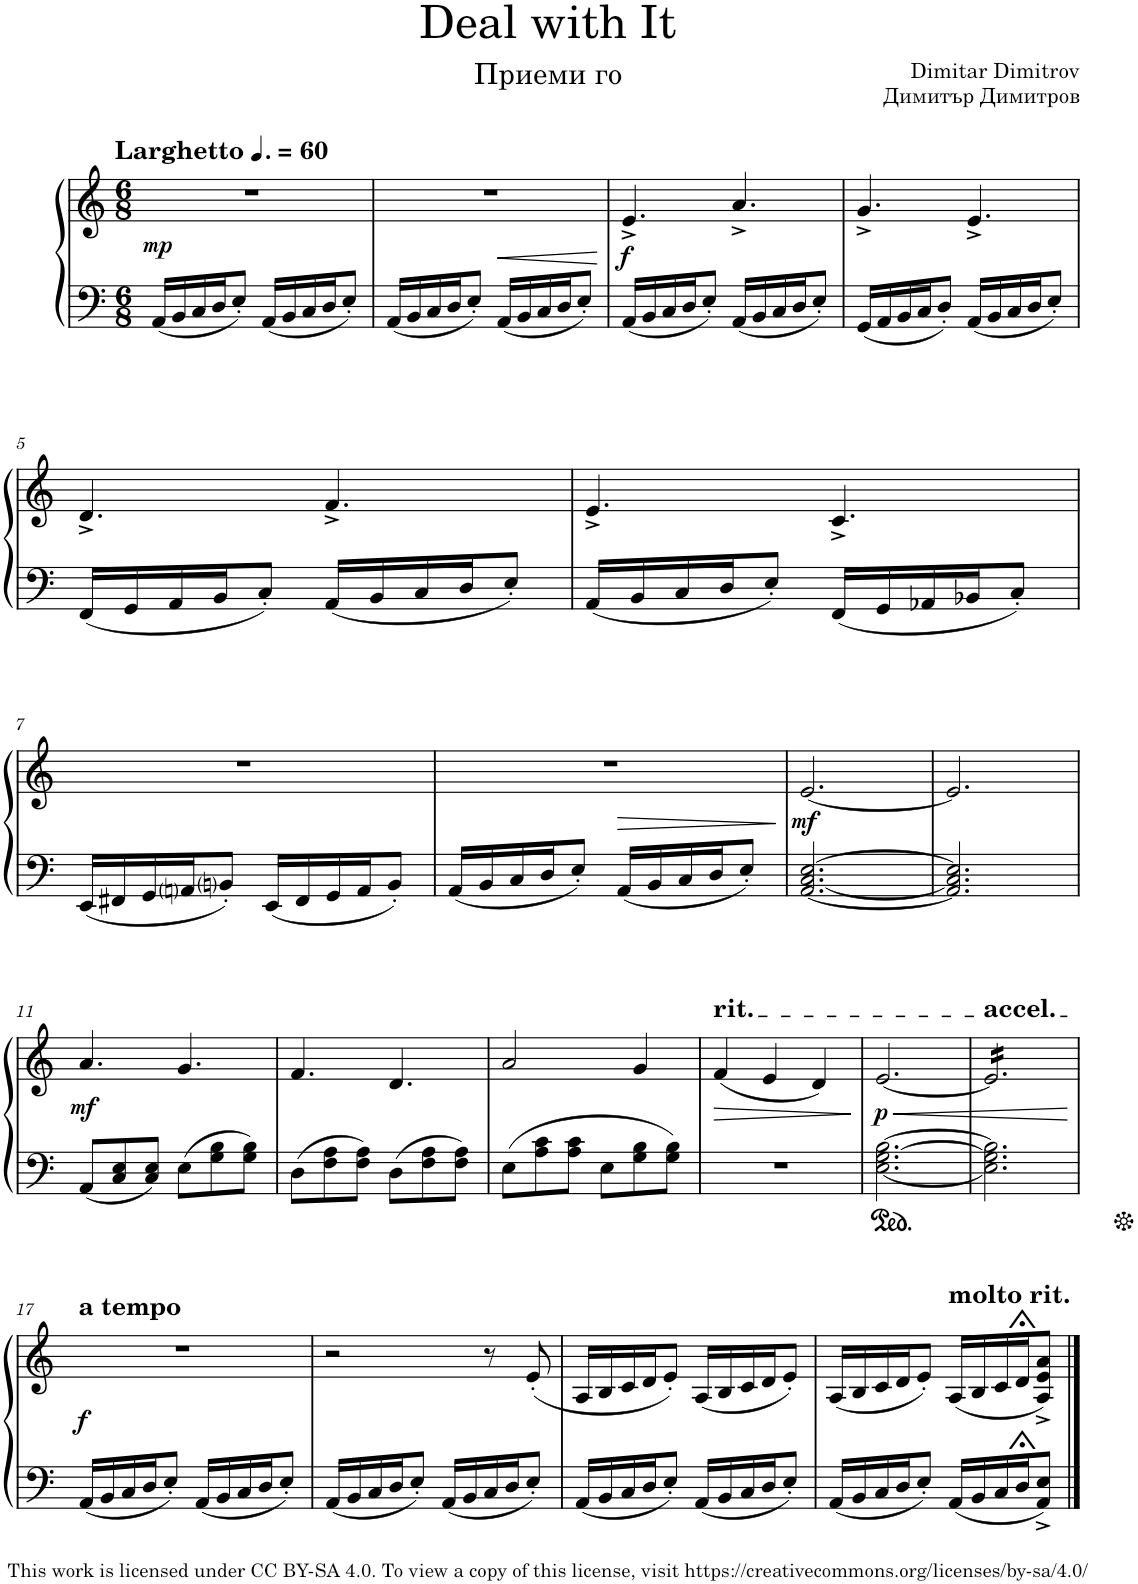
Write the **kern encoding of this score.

**kern	**kern	**dynam
*part1	*part1	*part1
*staff2	*staff1	*staff1/2
*I"Piano	*	*
*I'Pno.	*	*
*clefF4	*clefG2	*
*k[]	*k[]	*
*M6/8	*M6/8	*
*MM90	*MM90	*
=1	=1	=1
!	!LO:TX:a:B:t=Larghetto	!
!	!	!LO:DY:b
16AA/LL	2.r	mp
16BB/	.	.
16C/	.	.
16D/J	.	.
8E'/J	.	.
16AA/LL	.	.
16BB/	.	.
16C/	.	.
16D/J	.	.
8E'/J	.	.
=2	=2	=2
*	*^	*
16AA/LL	2.r	4.ryy	.
16BB/	.	.	.
16C/	.	.	.
16D/J	.	.	.
8E'/J	.	.	.
!	!	!	!LO:HP:b
16AA/LL	.	4.ryy	<
16BB/	.	.	.
16C/	.	.	.
16D/J	.	.	.
8E'/J	.	.	.
*	*v	*v	*
=3	=3	=3
!	!	!LO:DY:b
16AA/LL	4.e^/	f
16BB/	.	.
16C/	.	.
16D/J	.	.
8E'/J	.	.
16AA/LL	4.a^/	.
16BB/	.	.
16C/	.	.
16D/J	.	.
8E'/J	.	.
=4	=4	=4
16GG/LL	4.g^/	.
16AA/	.	.
16BB/	.	.
16C/J	.	.
8D'/J	.	.
16AA/LL	4.e^/	.
16BB/	.	.
16C/	.	.
16D/J	.	.
8E'/J	.	.
!!LO:LB:g=z
=5	=5	=5
16FF/LL	4.d^/	.
16GG/	.	.
16AA/	.	.
16BB/J	.	.
8C'/J	.	.
16AA/LL	4.f^/	.
16BB/	.	.
16C/	.	.
16D/J	.	.
8E'/J	.	.
=6	=6	=6
16AA/LL	4.e^/	.
16BB/	.	.
16C/	.	.
16D/J	.	.
8E'/J	.	.
16FF/LL	4.c^/	.
16GG/	.	.
16AA-X/	.	.
16BB-X/J	.	.
8C'/J	.	.
!!LO:LB:g=z
=7	=7	=7
16EE/LL	2.r	.
16FF#X/	.	.
16GG/	.	.
16AAni/J	.	.
8BBni'/J	.	.
16EE/LL	.	.
16FF#/	.	.
16GG/	.	.
16AA/J	.	.
8BB'/J	.	.
=8	=8	=8
*	*^	*
16AA/LL	2.r	4.ryy	.
16BB/	.	.	.
16C/	.	.	.
16D/J	.	.	.
8E'/J	.	.	.
!	!	!	!LO:HP:b
16AA/LL	.	4.ryy	>
16BB/	.	.	.
16C/	.	.	.
16D/J	.	.	.
8E'/J	.	.	.
*	*v	*v	*
.	.	[
=9	=9	=9
!	!	!LO:DY:b
[2.AA/ [2.C/ [2.E/	[2.e/	mf
=10	=10	=10
2.AA/] 2.C/] 2.E/]	2.e/]	.
!!LO:LB:g=z
=11	=11	=11
!	!	!LO:DY:b
8AA/L	4.a/	mf
8C/ 8E/	.	.
8C/ 8E/J	.	.
8E\L	4.g/	.
8G\ 8B\	.	.
8G\ 8B\J	.	.
=12	=12	=12
8D\L	4.f/	.
8F\ 8A\	.	.
8F\ 8A\J	.	.
8D\L	4.d/	.
8F\ 8A\	.	.
8F\ 8A\J	.	.
=13	=13	=13
8E\L	2a/	.
8A\ 8c\	.	.
8A\ 8c\J	.	.
8E\L	.	.
8G\ 8B\	4g/	.
8G\ 8B\J	.	.
=14	=14	=14
!	!LO:TX:a:t=rit.	!
!	!	!LO:HP:b
2.r	(4f/	>
.	4e/	.
.	4d/)	.
.	.	]
=15	=15	=15
!	!	!LO:DY:b
[2.E\ [2.G\ [2.B\	[2.e/	p
=16	=16	=16
!	!LO:TX:a:t=accel.	!
*	*tremolo	*
2.E\] 2.G\] 2.B\]	16e/]LL	.
.	16e/	.
.	16e/	.
.	16e/	.
.	16e/	.
.	16e/	.
.	16e/	.
.	16e/	.
.	16e/	.
.	16e/	.
.	16e/	.
.	16e/JJ	.
*	*Xtremolo	*
.	.	]
!!LO:LB:g=z
=17	=17	=17
!	!LO:TX:a:B:t=a tempo	!
!	!	!LO:DY:b
16AA/LL	2.r	f
16BB/	.	.
16C/	.	.
16D/J	.	.
8E'/J	.	.
16AA/LL	.	.
16BB/	.	.
16C/	.	.
16D/J	.	.
8E'/J	.	.
=18	=18	=18
16AA/LL	2r	.
16BB/	.	.
16C/	.	.
16D/J	.	.
8E'/J	.	.
16AA/LL	.	.
16BB/	.	.
16C/	8r	.
16D/J	.	.
8E'/J	(8e'/	.
=19	=19	=19
16AA/LL	16A/LL	.
16BB/	16B/	.
16C/	16c/	.
16D/J	16d/J	.
8E'/J	8e'/J)	.
16AA/LL	(16A/LL	.
16BB/	16B/	.
16C/	16c/	.
16D/J	16d/J	.
8E'/J	8e'/J)	.
=20	=20	=20
16AA/LL	(16A/LL	.
16BB/	16B/	.
16C/	16c/	.
16D/J	16d/J	.
8E'/J	8e'/J)	.
!	!LO:TX:a:t=molto rit.	!
16AA/LL	(16A/LL	.
16BB/	16B/	.
16C/	16c/	.
16D;</J	16d;</J	.
8AA/^ 8E/^J	8A/^ 8e/^ 8a/^J)	.
==	==	==
*-	*-	*-
